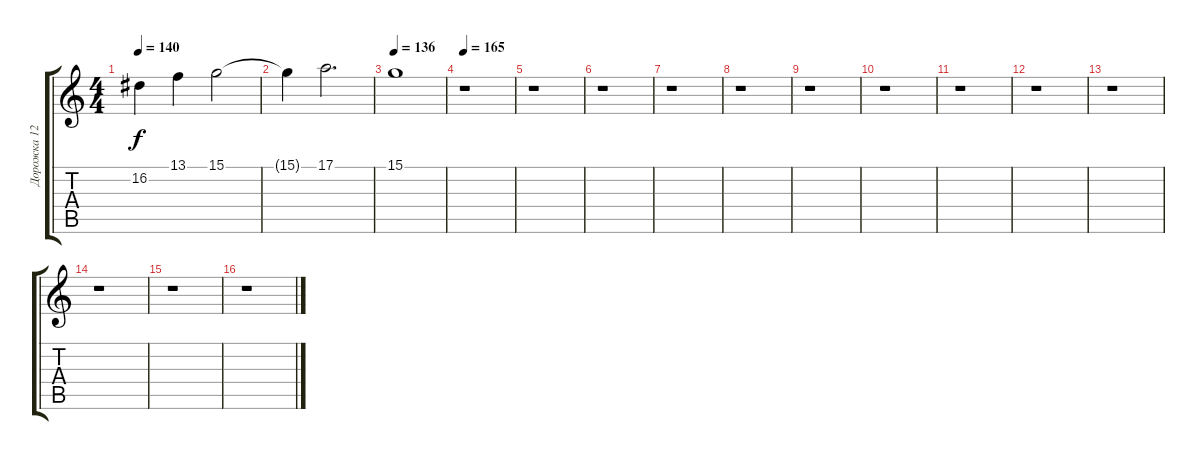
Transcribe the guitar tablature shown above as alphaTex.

\track ("Дорожка 12" "Дорожка 12") {instrument fx5brightness}
\staff {score tabs}
\tuning (E4 B3 G3 D3 A2 E2) {hide}
\ts (4 4)
\tempo 140
\clef g2
\ks c
16.2.4{dy f} 13.1.4 15.1.2 |
15.1{t}.4 17.1.2{d} |
\tempo 136
15.1.1 |
\tempo 165
r.1 |
r.1 |
r.1 |
r.1 |
r.1 |
r.1 |
r.1 |
r.1 |
r.1 |
r.1 |
r.1 |
r.1 |
r.1
